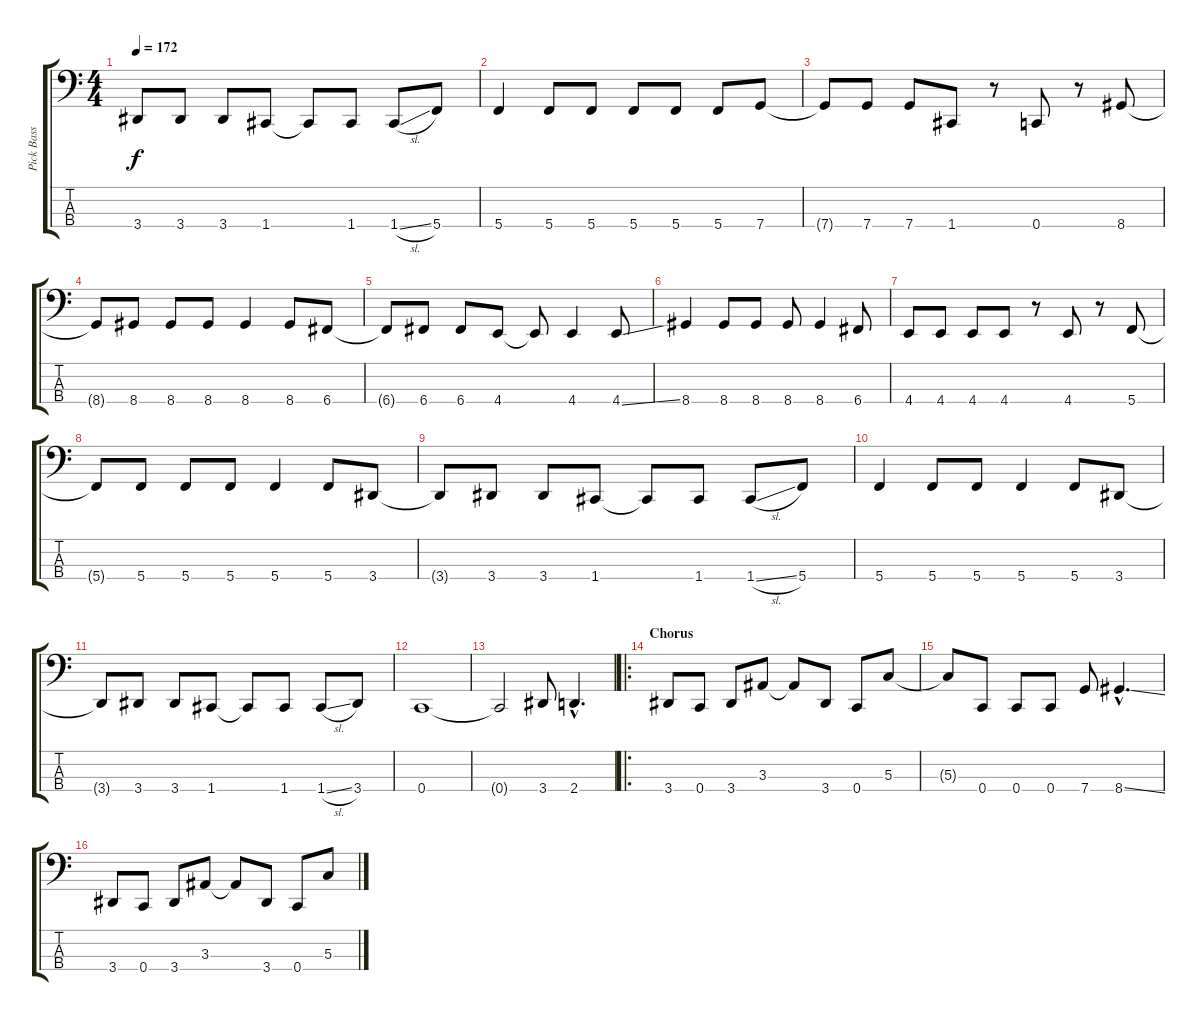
\track ("Pick Bass" "Pick Bass") {instrument electricbasspick}
\staff {score tabs}
\tuning (F2 C2 G1 C1) {hide}
\ts (4 4)
\tempo 172
\clef f4
\ks c
3.4{t}.8{dy f} 3.4.8 3.4.8 1.4.8 1.4{t}.8 1.4.8 1.4{sl}.8 5.4.8 |
5.4.4 5.4.8 5.4.8 5.4.8 5.4.8 5.4.8 7.4.8 |
7.4{t}.8 7.4.8 7.4.8 1.4.8 r.8 0.4.8 r.8 8.4.8 |
8.4{t}.8 8.4.8 8.4.8 8.4.8 8.4.4 8.4.8 6.4.8 |
6.4{t}.8 6.4.8 6.4.8 4.4.8 4.4{t}.8 4.4.4 4.4{ss}.8 |
8.4.4 8.4.8 8.4.8 8.4.8 8.4.4 6.4.8 |
4.4.8 4.4.8 4.4.8 4.4.8 r.8 4.4.8 r.8 5.4.8 |
5.4{t}.8 5.4.8 5.4.8 5.4.8 5.4.4 5.4.8 3.4.8 |
3.4{t}.8 3.4.8 3.4.8 1.4.8 1.4{t}.8 1.4.8 1.4{sl}.8 5.4.8 |
5.4.4 5.4.8 5.4.8 5.4.4 5.4.8 3.4.8 |
3.4{t}.8 3.4.8 3.4.8 1.4.8 1.4{t}.8 1.4.8 1.4{sl}.8 3.4.8 |
0.4.1 |
0.4{t}.2 3.4.8 2.4{hac}.4{d} |
\ro
\section ("" "Chorus")
3.4.8 0.4.8 3.4.8 3.3.8 3.3{t}.8 3.4.8 0.4.8 5.3.8 |
5.3{t}.8 0.4.8 0.4.8 0.4.8 7.4.8 8.4{ss hac}.4{d} |
3.4.8 0.4.8 3.4.8 3.3.8 3.3{t}.8 3.4.8 0.4.8 5.3.8
